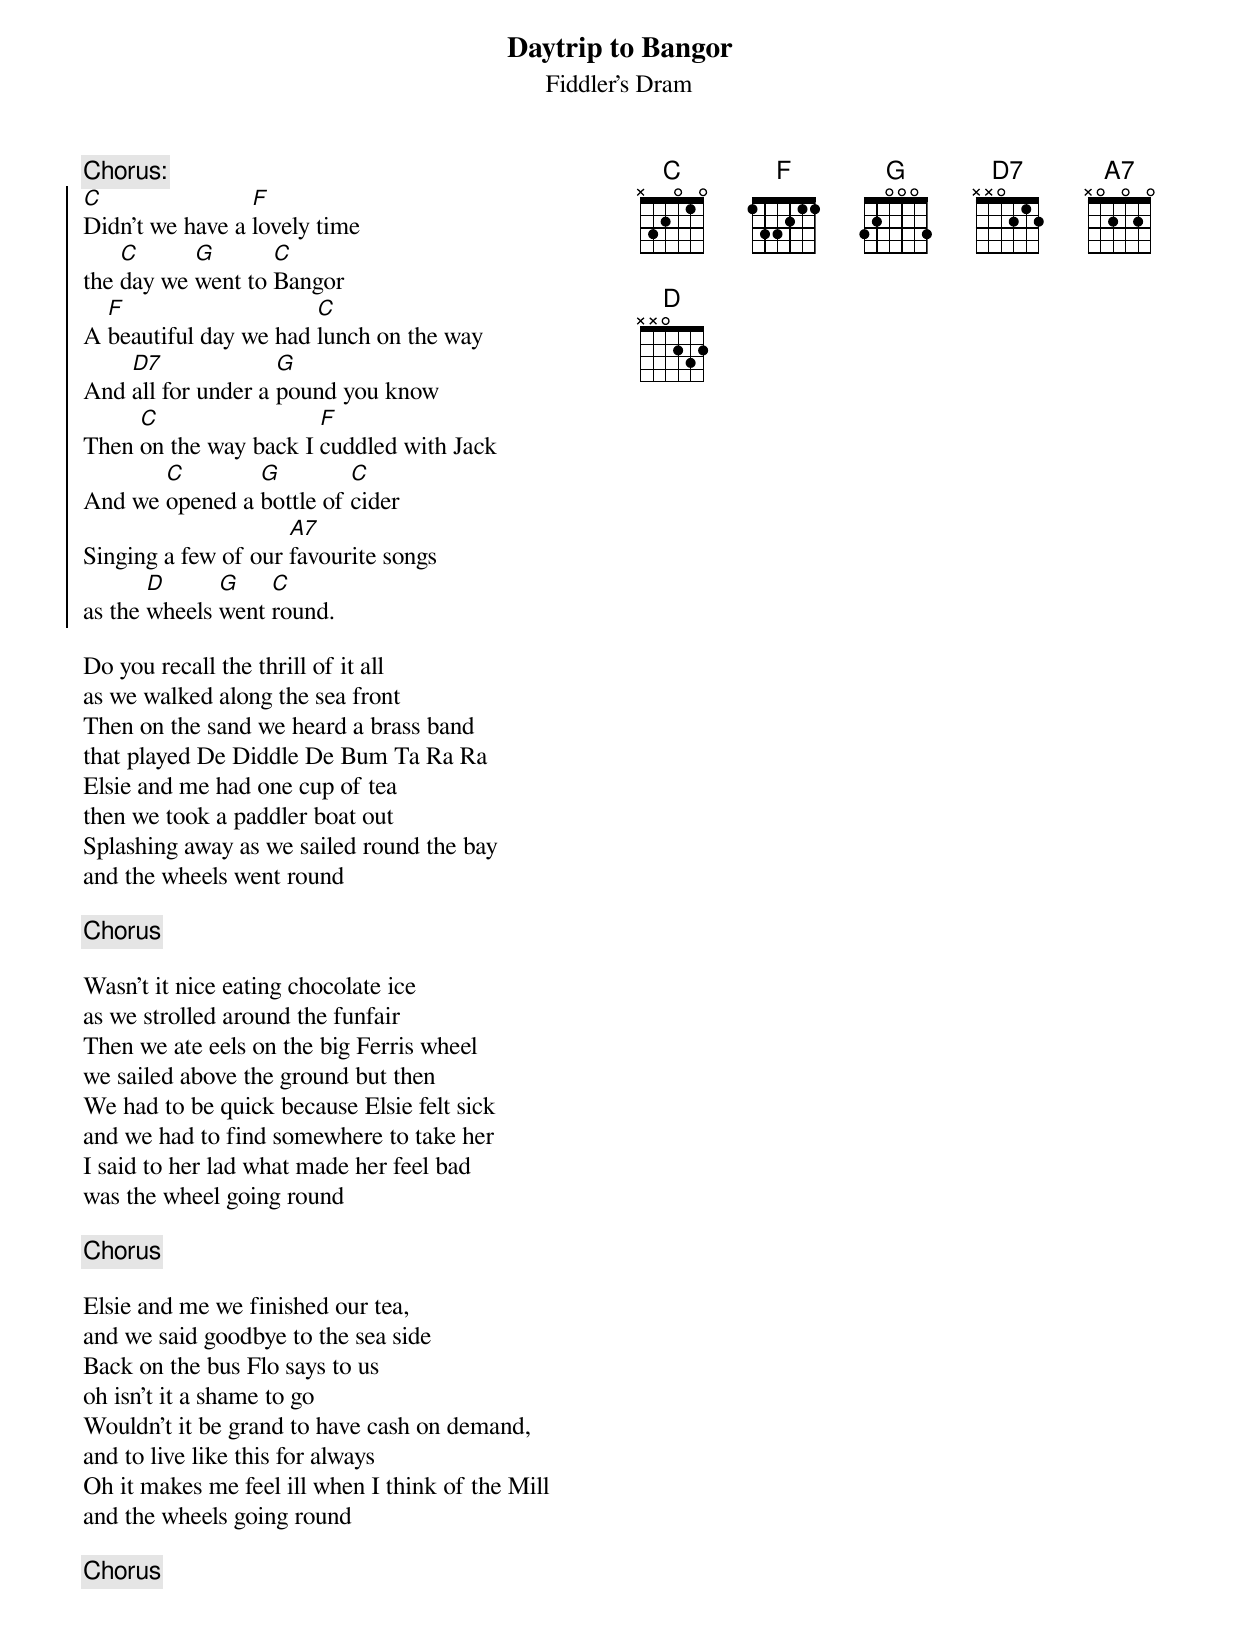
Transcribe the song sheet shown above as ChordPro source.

{t:Daytrip to Bangor}
{st:Fiddler's Dram}
{columns:2}

{c:Chorus:}
{soc}
[C]Didn't we have a [F]lovely time
the [C]day we [G]went to [C]Bangor
A [F]beautiful day we had [C]lunch on the way
And [D7]all for under a [G]pound you know
Then [C]on the way back I [F]cuddled with Jack
And we [C]opened a [G]bottle of [C]cider
Singing a few of our [A7]favourite songs
as the [D]wheels [G]went [C]round.
{eoc}

Do you recall the thrill of it all
as we walked along the sea front
Then on the sand we heard a brass band
that played De Diddle De Bum Ta Ra Ra
Elsie and me had one cup of tea
then we took a paddler boat out
Splashing away as we sailed round the bay
and the wheels went round

{c:Chorus}

Wasn't it nice eating chocolate ice
as we strolled around the funfair
Then we ate eels on the big Ferris wheel
we sailed above the ground but then
We had to be quick because Elsie felt sick
and we had to find somewhere to take her
I said to her lad what made her feel bad
was the wheel going round

{c:Chorus}

Elsie and me we finished our tea,
and we said goodbye to the sea side
Back on the bus Flo says to us
oh isn't it a shame to go
Wouldn't it be grand to have cash on demand,
and to live like this for always
Oh it makes me feel ill when I think of the Mill
and the wheels going round

{c:Chorus}
